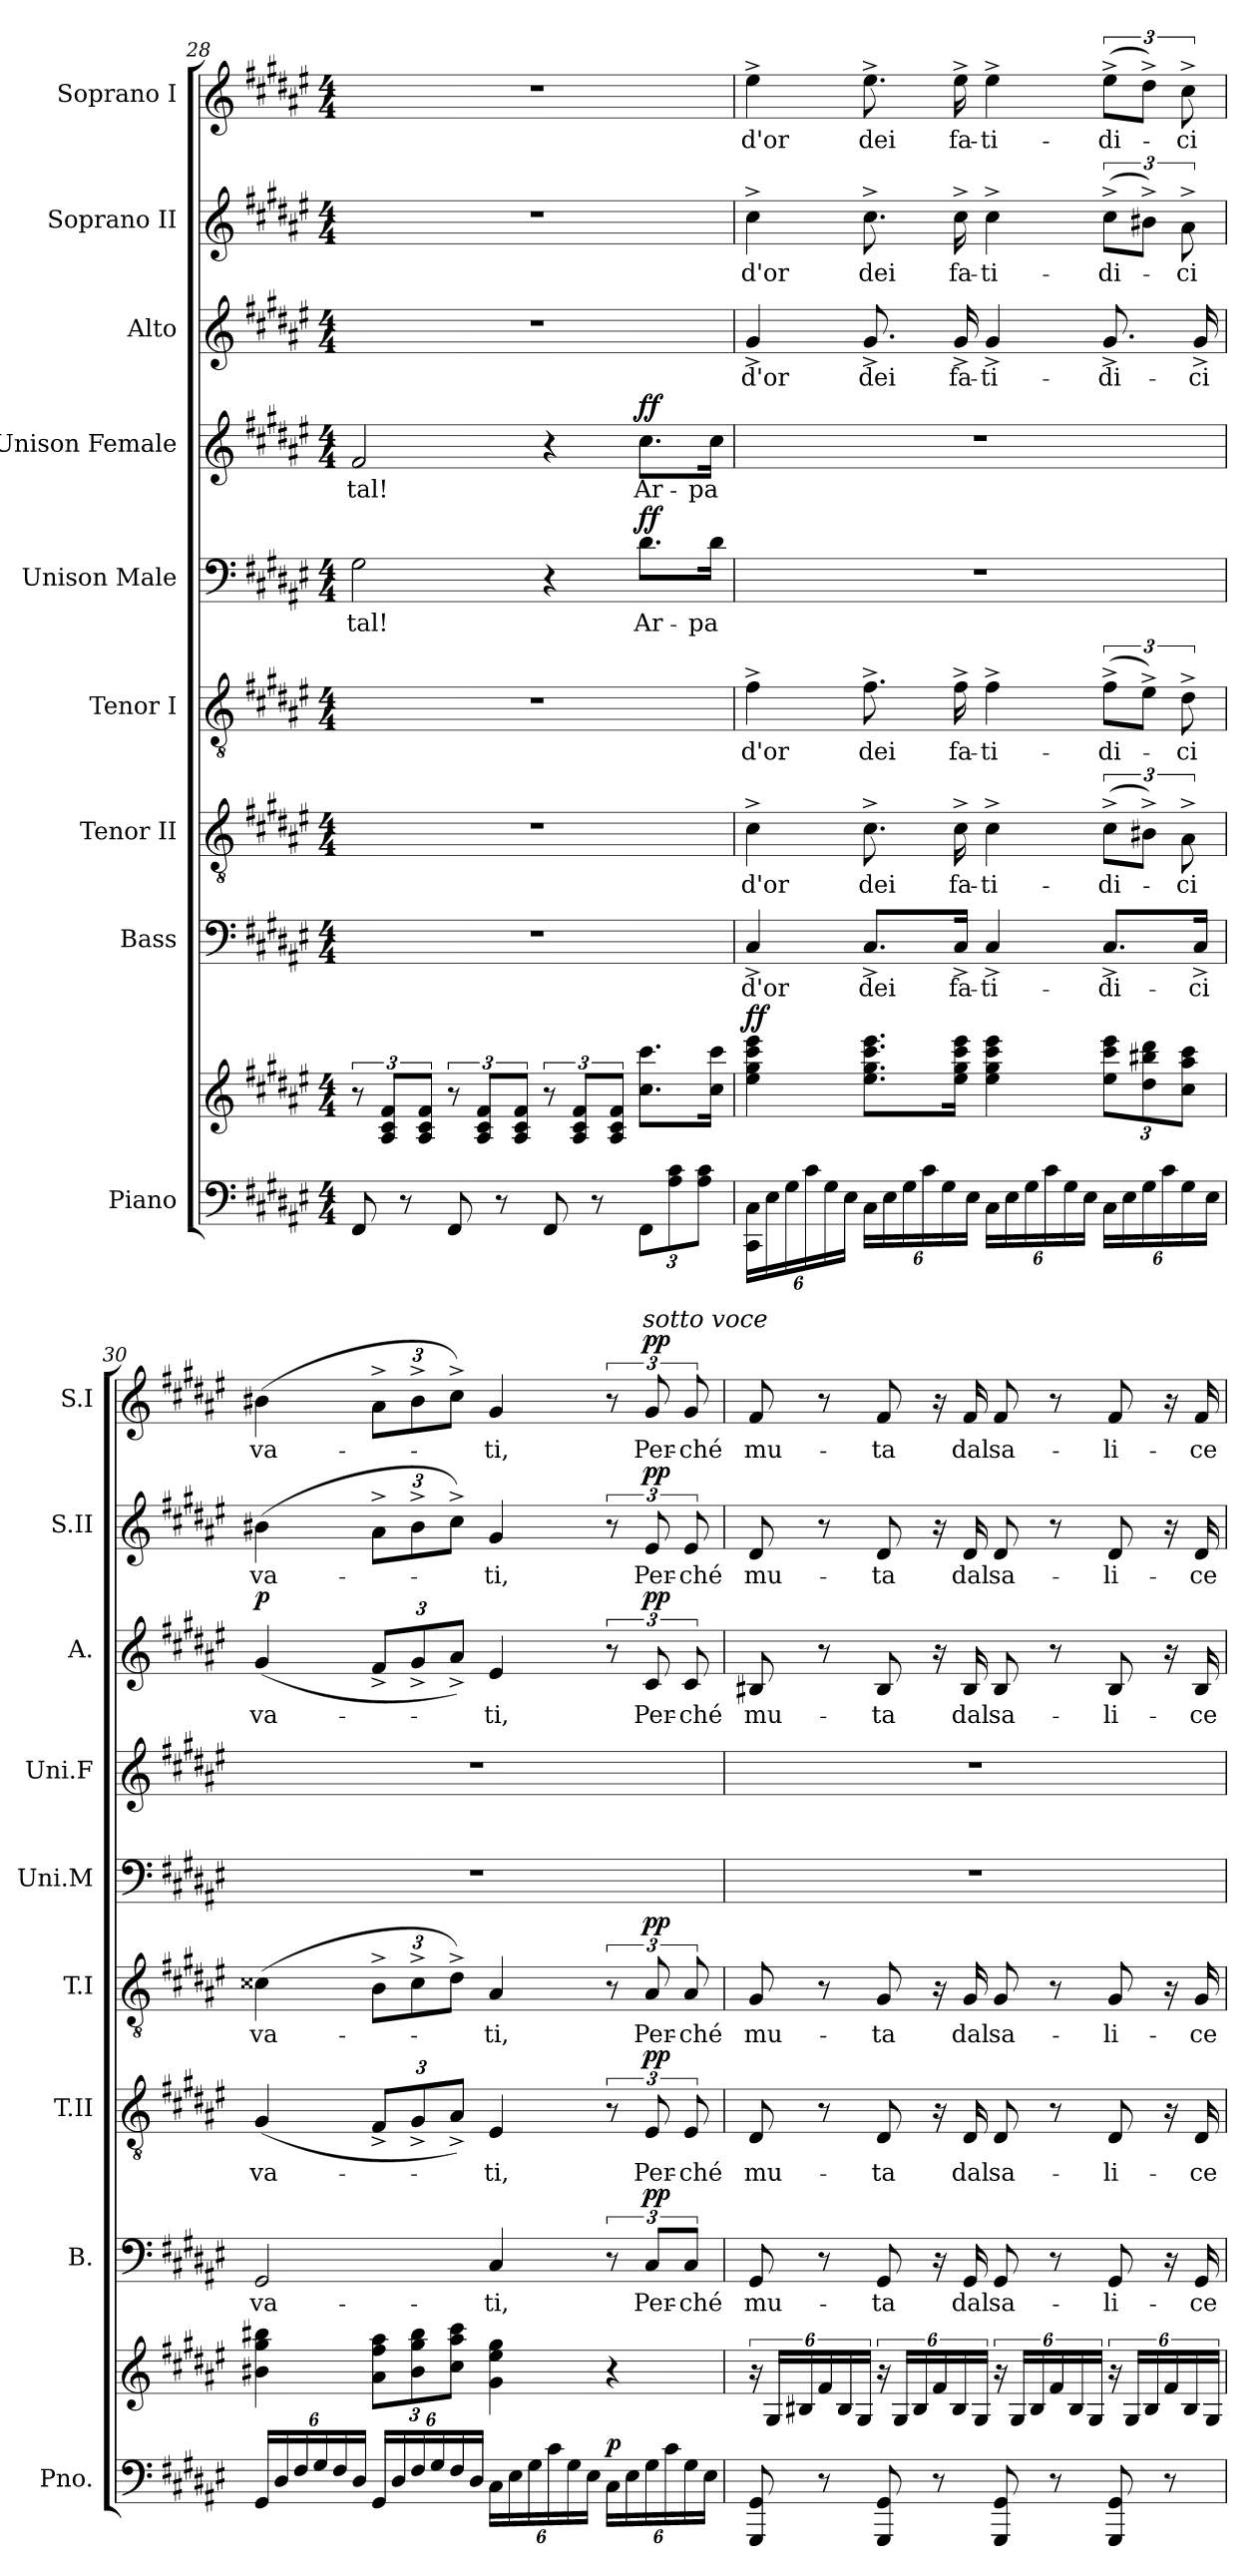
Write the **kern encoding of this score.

**kern	**kern	**dynam	**kern	**text	**dynam	**kern	**text	**dynam	**kern	**text	**dynam	**kern	**text	**dynam	**kern	**text	**dynam	**kern	**text	**dynam	**kern	**text	**dynam	**kern	**text	**dynam
*part9	*part9	*part9	*part8	*part8	*part8	*part7	*part7	*part7	*part6	*part6	*part6	*part5	*part5	*part5	*part4	*part4	*part4	*part3	*part3	*part3	*part2	*part2	*part2	*part1	*part1	*part1
*staff10	*staff9	*staff9/10	*staff8	*staff8	*staff8	*staff7	*staff7	*staff7	*staff6	*staff6	*staff6	*staff5	*staff5	*staff5	*staff4	*staff4	*staff4	*staff3	*staff3	*staff3	*staff2	*staff2	*staff2	*staff1	*staff1	*staff1
*I"Piano	*	*	*I"Bass	*	*	*I"Tenor II	*	*	*I"Tenor I	*	*	*I"Unison Male	*	*	*I"Unison Female	*	*	*I"Alto	*	*	*I"Soprano II	*	*	*I"Soprano I	*	*
*I'Pno.	*	*	*I'B.	*	*	*I'T.II	*	*	*I'T.I	*	*	*I'Uni.M	*	*	*I'Uni.F	*	*	*I'A.	*	*	*I'S.II	*	*	*I'S.I	*	*
*clefF4	*clefG2	*	*clefF4	*	*	*clefGv2	*	*	*clefGv2	*	*	*clefF4	*	*	*clefG2	*	*	*clefG2	*	*	*clefG2	*	*	*clefG2	*	*
*	*	*	*	*	*	*	*	*	*ITrd1c2	*	*	*ITrd1c2	*	*	*	*	*	*	*	*	*	*	*	*	*	*
*k[f#c#g#d#a#e#]	*k[f#c#g#d#a#e#]	*	*k[f#c#g#d#a#e#]	*	*	*k[f#c#g#d#a#e#]	*	*	*k[f#c#g#d#a#e#]	*	*	*k[f#c#g#d#a#e#]	*	*	*k[f#c#g#d#a#e#]	*	*	*k[f#c#g#d#a#e#]	*	*	*k[f#c#g#d#a#e#]	*	*	*k[f#c#g#d#a#e#]	*	*
*M4/4	*M4/4	*	*M4/4	*	*	*M4/4	*	*	*M4/4	*	*	*M4/4	*	*	*M4/4	*	*	*M4/4	*	*	*M4/4	*	*	*M4/4	*	*
=28	=28	=28	=28	=28	=28	=28	=28	=28	=28	=28	=28	=28	=28	=28	=28	=28	=28	=28	=28	=28	=28	=28	=28	=28	=28	=28
8FF#/	12r	.	1r	.	.	1r	.	.	1r	.	.	2F#\	-tal!	.	2f#/	-tal!	.	1r	.	.	1r	.	.	1r	.	.
.	12A#/ 12c#/ 12f#/L	.	.	.	.	.	.	.	.	.	.	.	.	.	.	.	.	.	.	.	.	.	.	.	.	.
8r	.	.	.	.	.	.	.	.	.	.	.	.	.	.	.	.	.	.	.	.	.	.	.	.	.	.
.	12A#/ 12c#/ 12f#/J	.	.	.	.	.	.	.	.	.	.	.	.	.	.	.	.	.	.	.	.	.	.	.	.	.
8FF#/	12r	.	.	.	.	.	.	.	.	.	.	.	.	.	.	.	.	.	.	.	.	.	.	.	.	.
.	12A#/ 12c#/ 12f#/L	.	.	.	.	.	.	.	.	.	.	.	.	.	.	.	.	.	.	.	.	.	.	.	.	.
8r	.	.	.	.	.	.	.	.	.	.	.	.	.	.	.	.	.	.	.	.	.	.	.	.	.	.
.	12A#/ 12c#/ 12f#/J	.	.	.	.	.	.	.	.	.	.	.	.	.	.	.	.	.	.	.	.	.	.	.	.	.
8FF#/	12r	.	.	.	.	.	.	.	.	.	.	4r	.	.	4r	.	.	.	.	.	.	.	.	.	.	.
.	12A#/ 12c#/ 12f#/L	.	.	.	.	.	.	.	.	.	.	.	.	.	.	.	.	.	.	.	.	.	.	.	.	.
8r	.	.	.	.	.	.	.	.	.	.	.	.	.	.	.	.	.	.	.	.	.	.	.	.	.	.
.	12A#/ 12c#/ 12f#/J	.	.	.	.	.	.	.	.	.	.	.	.	.	.	.	.	.	.	.	.	.	.	.	.	.
*Xbrackettup	*	*	*	*	*	*	*	*	*	*	*	*	*	*	*	*	*	*	*	*	*	*	*	*	*	*
!	!	!	!	!	!	!	!	!	!	!	!	!	!	!LO:DY:a	!	!	!LO:DY:a	!	!	!	!	!	!	!	!	!
12FF#\L	8.cc#\ 8.ccc#\L	.	.	.	.	.	.	.	.	.	.	8.c#\L	Ar-	ff	8.cc#\L	Ar-	ff	.	.	.	.	.	.	.	.	.
12A#\ 12c#\	.	.	.	.	.	.	.	.	.	.	.	.	.	.	.	.	.	.	.	.	.	.	.	.	.	.
12A#\ 12c#\J	.	.	.	.	.	.	.	.	.	.	.	.	.	.	.	.	.	.	.	.	.	.	.	.	.	.
.	16cc#\ 16ccc#\Jk	.	.	.	.	.	.	.	.	.	.	16c#\Jk	-pa	.	16cc#\Jk	-pa	.	.	.	.	.	.	.	.	.	.
!!LO:LB:g=z
=29	=29	=29	=29	=29	=29	=29	=29	=29	=29	=29	=29	=29	=29	=29	=29	=29	=29	=29	=29	=29	=29	=29	=29	=29	=29	=29
!	!	!LO:DY:a	!	!	!	!	!	!	!	!	!	!	!	!	!	!	!	!	!	!	!	!	!	!	!	!
24CC#\ 24C#\LL	4ee#\ 4gg#\ 4ccc#\ 4eee#\	ff	4C#^/	d'or	.	4c#^\	d'or	.	4e#^\	d'or	.	1r	.	.	1r	.	.	4g#^/	d'or	.	4cc#^\	d'or	.	4ee#^\	d'or	.
24E#\	.	.	.	.	.	.	.	.	.	.	.	.	.	.	.	.	.	.	.	.	.	.	.	.	.	.
24G#\	.	.	.	.	.	.	.	.	.	.	.	.	.	.	.	.	.	.	.	.	.	.	.	.	.	.
24c#\	.	.	.	.	.	.	.	.	.	.	.	.	.	.	.	.	.	.	.	.	.	.	.	.	.	.
24G#\	.	.	.	.	.	.	.	.	.	.	.	.	.	.	.	.	.	.	.	.	.	.	.	.	.	.
24E#\JJ	.	.	.	.	.	.	.	.	.	.	.	.	.	.	.	.	.	.	.	.	.	.	.	.	.	.
24C#\LL	8.ee#\ 8.gg#\ 8.ccc#\ 8.eee#\L	.	8.C#^/L	dei	.	8.c#^\	dei	.	8.e#^\	dei	.	.	.	.	.	.	.	8.g#^/	dei	.	8.cc#^\	dei	.	8.ee#^\	dei	.
24E#\	.	.	.	.	.	.	.	.	.	.	.	.	.	.	.	.	.	.	.	.	.	.	.	.	.	.
24G#\	.	.	.	.	.	.	.	.	.	.	.	.	.	.	.	.	.	.	.	.	.	.	.	.	.	.
24c#\	.	.	.	.	.	.	.	.	.	.	.	.	.	.	.	.	.	.	.	.	.	.	.	.	.	.
24G#\	.	.	.	.	.	.	.	.	.	.	.	.	.	.	.	.	.	.	.	.	.	.	.	.	.	.
.	16ee#\ 16gg#\ 16ccc#\ 16eee#\Jk	.	16C#^/Jk	fa-	.	16c#^\	fa-	.	16e#^\	fa-	.	.	.	.	.	.	.	16g#^/	fa-	.	16cc#^\	fa-	.	16ee#^\	fa-	.
24E#\JJ	.	.	.	.	.	.	.	.	.	.	.	.	.	.	.	.	.	.	.	.	.	.	.	.	.	.
24C#\LL	4ee#\ 4gg#\ 4ccc#\ 4eee#\	.	4C#^/	-ti-	.	4c#^\	-ti-	.	4e#^\	-ti-	.	.	.	.	.	.	.	4g#^/	-ti-	.	4cc#^\	-ti-	.	4ee#^\	-ti-	.
24E#\	.	.	.	.	.	.	.	.	.	.	.	.	.	.	.	.	.	.	.	.	.	.	.	.	.	.
24G#\	.	.	.	.	.	.	.	.	.	.	.	.	.	.	.	.	.	.	.	.	.	.	.	.	.	.
24c#\	.	.	.	.	.	.	.	.	.	.	.	.	.	.	.	.	.	.	.	.	.	.	.	.	.	.
24G#\	.	.	.	.	.	.	.	.	.	.	.	.	.	.	.	.	.	.	.	.	.	.	.	.	.	.
24E#\JJ	.	.	.	.	.	.	.	.	.	.	.	.	.	.	.	.	.	.	.	.	.	.	.	.	.	.
*	*Xbrackettup	*	*	*	*	*	*	*	*	*	*	*	*	*	*	*	*	*	*	*	*	*	*	*	*	*
24C#\LL	12ee#\ 12ccc#\ 12eee#\L	.	8.C#^/L	-di-	.	(12c#^\L	-di-	.	(12e#^\L	-di-	.	.	.	.	.	.	.	8.g#^/	-di-	.	(12cc#^\L	-di-	.	(12ee#^\L	-di-	.
24E#\	.	.	.	.	.	.	.	.	.	.	.	.	.	.	.	.	.	.	.	.	.	.	.	.	.	.
24G#\	12dd#\ 12bb#X\ 12ddd#\	.	.	.	.	12B#X^\J)	.	.	12d#^\J)	.	.	.	.	.	.	.	.	.	.	.	12b#X^\J)	.	.	12dd#^\J)	.	.
24c#\	.	.	.	.	.	.	.	.	.	.	.	.	.	.	.	.	.	.	.	.	.	.	.	.	.	.
24G#\	12cc#\ 12aa#\ 12ccc#\J	.	.	.	.	12A#^\	-ci	.	12c#^\	-ci	.	.	.	.	.	.	.	.	.	.	12a#^\	-ci	.	12cc#^\	-ci	.
.	.	.	16C#^/Jk	-ci	.	.	.	.	.	.	.	.	.	.	.	.	.	16g#^/	-ci	.	.	.	.	.	.	.
24E#\JJ	.	.	.	.	.	.	.	.	.	.	.	.	.	.	.	.	.	.	.	.	.	.	.	.	.	.
=30	=30	=30	=30	=30	=30	=30	=30	=30	=30	=30	=30	=30	=30	=30	=30	=30	=30	=30	=30	=30	=30	=30	=30	=30	=30	=30
!	!	!	!	!	!	!	!	!	!	!	!	!	!	!	!	!	!	!	!	!LO:DY:a	!	!	!	!	!	!
24GG#/LL	4b#X\ 4gg#\ 4bb#X\	.	2GG#/	va-	.	(4G#/	va-	.	(4B#X\	va-	.	1r	.	.	1r	.	.	(4g#/	va-	p	(4b#X\	va-	.	(4b#X\	va-	.
24D#/	.	.	.	.	.	.	.	.	.	.	.	.	.	.	.	.	.	.	.	.	.	.	.	.	.	.
24F#/	.	.	.	.	.	.	.	.	.	.	.	.	.	.	.	.	.	.	.	.	.	.	.	.	.	.
24G#/	.	.	.	.	.	.	.	.	.	.	.	.	.	.	.	.	.	.	.	.	.	.	.	.	.	.
24F#/	.	.	.	.	.	.	.	.	.	.	.	.	.	.	.	.	.	.	.	.	.	.	.	.	.	.
24D#/JJ	.	.	.	.	.	.	.	.	.	.	.	.	.	.	.	.	.	.	.	.	.	.	.	.	.	.
*	*	*	*	*	*	*Xbrackettup	*	*	*Xbrackettup	*	*	*	*	*	*	*	*	*Xbrackettup	*	*	*Xbrackettup	*	*	*Xbrackettup	*	*
24GG#/LL	12a#\ 12ff#\ 12aa#\L	.	.	.	.	12F#^/L	.	.	12A#^\L	.	.	.	.	.	.	.	.	12f#^/L	.	.	12a#^\L	.	.	12a#^\L	.	.
24D#/	.	.	.	.	.	.	.	.	.	.	.	.	.	.	.	.	.	.	.	.	.	.	.	.	.	.
24F#/	12b#\ 12gg#\ 12bb#\	.	.	.	.	12G#^/	.	.	12B#^\	.	.	.	.	.	.	.	.	12g#^/	.	.	12b#^\	.	.	12b#^\	.	.
24G#/	.	.	.	.	.	.	.	.	.	.	.	.	.	.	.	.	.	.	.	.	.	.	.	.	.	.
24F#/	12cc#\ 12aa#\ 12ccc#\J	.	.	.	.	12A#^/J)	.	.	12c#^\J)	.	.	.	.	.	.	.	.	12a#^/J)	.	.	12cc#^\J)	.	.	12cc#^\J)	.	.
24D#/JJ	.	.	.	.	.	.	.	.	.	.	.	.	.	.	.	.	.	.	.	.	.	.	.	.	.	.
24C#\LL	4g#\ 4ee#\ 4gg#\	.	4C#/	-ti,	.	4E#/	-ti,	.	4G#/	-ti,	.	.	.	.	.	.	.	4e#/	-ti,	.	4g#/	-ti,	.	4g#/	-ti,	.
24E#\	.	.	.	.	.	.	.	.	.	.	.	.	.	.	.	.	.	.	.	.	.	.	.	.	.	.
24G#\	.	.	.	.	.	.	.	.	.	.	.	.	.	.	.	.	.	.	.	.	.	.	.	.	.	.
24c#\	.	.	.	.	.	.	.	.	.	.	.	.	.	.	.	.	.	.	.	.	.	.	.	.	.	.
24G#\	.	.	.	.	.	.	.	.	.	.	.	.	.	.	.	.	.	.	.	.	.	.	.	.	.	.
24E#\JJ	.	.	.	.	.	.	.	.	.	.	.	.	.	.	.	.	.	.	.	.	.	.	.	.	.	.
*	*	*	*	*	*	*brackettup	*	*	*brackettup	*	*	*	*	*	*	*	*	*brackettup	*	*	*brackettup	*	*	*brackettup	*	*
!	!	!LO:DY:a=2	!	!	!	!	!	!	!	!	!	!	!	!	!	!	!	!	!	!	!	!	!	!	!	!
24C#\LL	4r	p	12r	.	.	12r	.	.	12r	.	.	.	.	.	.	.	.	12r	.	.	12r	.	.	12r	.	.
24E#\	.	.	.	.	.	.	.	.	.	.	.	.	.	.	.	.	.	.	.	.	.	.	.	.	.	.
!	!	!	!	!	!	!	!	!	!	!	!	!	!	!	!	!	!	!	!	!	!	!	!	!LO:TX:a:i:t=sotto voce	!	!
!	!	!	!	!	!LO:DY:a	!	!	!LO:DY:a	!	!	!LO:DY:a	!	!	!	!	!	!	!	!	!LO:DY:a	!	!	!LO:DY:a	!	!	!LO:DY:a
24G#\	.	.	12C#/L	Per-	pp	12E#/	Per-	pp	12G#/	Per-	pp	.	.	.	.	.	.	12c#/	Per-	pp	12e#/	Per-	pp	12g#/	Per-	pp
24c#\	.	.	.	.	.	.	.	.	.	.	.	.	.	.	.	.	.	.	.	.	.	.	.	.	.	.
24G#\	.	.	12C#/J	-ché	.	12E#/	-ché	.	12G#/	-ché	.	.	.	.	.	.	.	12c#/	-ché	.	12e#/	-ché	.	12g#/	-ché	.
24E#\JJ	.	.	.	.	.	.	.	.	.	.	.	.	.	.	.	.	.	.	.	.	.	.	.	.	.	.
=31	=31	=31	=31	=31	=31	=31	=31	=31	=31	=31	=31	=31	=31	=31	=31	=31	=31	=31	=31	=31	=31	=31	=31	=31	=31	=31
*	*brackettup	*	*	*	*	*	*	*	*	*	*	*	*	*	*	*	*	*	*	*	*	*	*	*	*	*
8GGG#/ 8GG#/	24r	.	8GG#/	mu-	.	8D#/	mu-	.	8F#/	mu-	.	1r	.	.	1r	.	.	8B#X/	mu-	.	8d#/	mu-	.	8f#/	mu-	.
.	24G#/LL	.	.	.	.	.	.	.	.	.	.	.	.	.	.	.	.	.	.	.	.	.	.	.	.	.
.	24B#X/	.	.	.	.	.	.	.	.	.	.	.	.	.	.	.	.	.	.	.	.	.	.	.	.	.
8r	24f#/	.	8r	.	.	8r	.	.	8r	.	.	.	.	.	.	.	.	8r	.	.	8r	.	.	8r	.	.
.	24B#/	.	.	.	.	.	.	.	.	.	.	.	.	.	.	.	.	.	.	.	.	.	.	.	.	.
.	24G#/JJ	.	.	.	.	.	.	.	.	.	.	.	.	.	.	.	.	.	.	.	.	.	.	.	.	.
8GGG#/ 8GG#/	24r	.	8GG#/	-ta	.	8D#/	-ta	.	8F#/	-ta	.	.	.	.	.	.	.	8B#/	-ta	.	8d#/	-ta	.	8f#/	-ta	.
.	24G#/LL	.	.	.	.	.	.	.	.	.	.	.	.	.	.	.	.	.	.	.	.	.	.	.	.	.
.	24B#/	.	.	.	.	.	.	.	.	.	.	.	.	.	.	.	.	.	.	.	.	.	.	.	.	.
8r	24f#/	.	16r	.	.	16r	.	.	16r	.	.	.	.	.	.	.	.	16r	.	.	16r	.	.	16r	.	.
.	24B#/	.	.	.	.	.	.	.	.	.	.	.	.	.	.	.	.	.	.	.	.	.	.	.	.	.
.	.	.	16GG#/	dal	.	16D#/	dal	.	16F#/	dal	.	.	.	.	.	.	.	16B#/	dal	.	16d#/	dal	.	16f#/	dal	.
.	24G#/JJ	.	.	.	.	.	.	.	.	.	.	.	.	.	.	.	.	.	.	.	.	.	.	.	.	.
8GGG#/ 8GG#/	24r	.	8GG#/	sa-	.	8D#/	sa-	.	8F#/	sa-	.	.	.	.	.	.	.	8B#/	sa-	.	8d#/	sa-	.	8f#/	sa-	.
.	24G#/LL	.	.	.	.	.	.	.	.	.	.	.	.	.	.	.	.	.	.	.	.	.	.	.	.	.
.	24B#/	.	.	.	.	.	.	.	.	.	.	.	.	.	.	.	.	.	.	.	.	.	.	.	.	.
8r	24f#/	.	8r	.	.	8r	.	.	8r	.	.	.	.	.	.	.	.	8r	.	.	8r	.	.	8r	.	.
.	24B#/	.	.	.	.	.	.	.	.	.	.	.	.	.	.	.	.	.	.	.	.	.	.	.	.	.
.	24G#/JJ	.	.	.	.	.	.	.	.	.	.	.	.	.	.	.	.	.	.	.	.	.	.	.	.	.
8GGG#/ 8GG#/	24r	.	8GG#/	-li-	.	8D#/	-li-	.	8F#/	-li-	.	.	.	.	.	.	.	8B#/	-li-	.	8d#/	-li-	.	8f#/	-li-	.
.	24G#/LL	.	.	.	.	.	.	.	.	.	.	.	.	.	.	.	.	.	.	.	.	.	.	.	.	.
.	24B#/	.	.	.	.	.	.	.	.	.	.	.	.	.	.	.	.	.	.	.	.	.	.	.	.	.
8r	24f#/	.	16r	.	.	16r	.	.	16r	.	.	.	.	.	.	.	.	16r	.	.	16r	.	.	16r	.	.
.	24B#/	.	.	.	.	.	.	.	.	.	.	.	.	.	.	.	.	.	.	.	.	.	.	.	.	.
.	.	.	16GG#/	-ce	.	16D#/	-ce	.	16F#/	-ce	.	.	.	.	.	.	.	16B#/	-ce	.	16d#/	-ce	.	16f#/	-ce	.
.	24G#/JJ	.	.	.	.	.	.	.	.	.	.	.	.	.	.	.	.	.	.	.	.	.	.	.	.	.
=	=	=	=	=	=	=	=	=	=	=	=	=	=	=	=	=	=	=	=	=	=	=	=	=	=	=
*-	*-	*-	*-	*-	*-	*-	*-	*-	*-	*-	*-	*-	*-	*-	*-	*-	*-	*-	*-	*-	*-	*-	*-	*-	*-	*-
